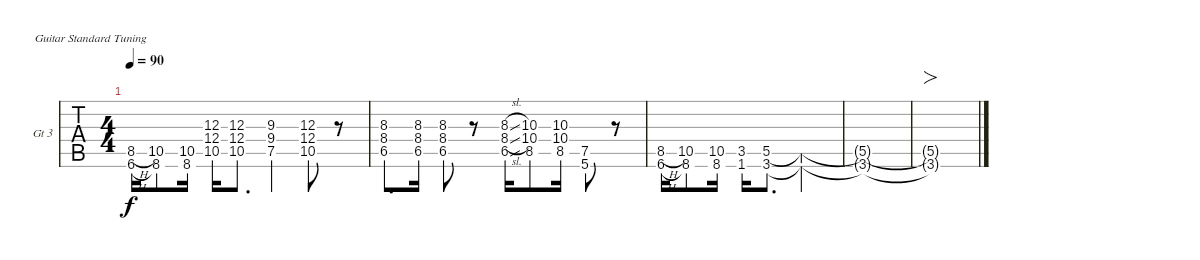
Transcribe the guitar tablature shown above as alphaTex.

\bracketExtendMode nobrackets
\firstSystemTrackNameOrientation horizontal
\otherSystemsTrackNameOrientation horizontal
\defaultBarNumberDisplay FirstOfSystem
\track ("Guitar 3" "Gt 3") {instrument distortionguitar}
\staff {tabs}
\tuning (E4 B3 G3 D3 A2 E2)
\ts (4 4)
\tempo 90
\clef g2
\ks c
(8.5{h} 6.6{h}).16{dy f} (10.5 8.6).8 (10.5 8.6).16 (12.3 12.4 10.5).16 (12.3 12.4 10.5).8{d} (9.3 9.4 7.5).4 (12.3 12.4 10.5).8 r.8 |
(8.3 8.4 6.5).8{d} (8.3 8.4 6.5).16 (8.3 8.4 6.5).8 r.8 (8.3{sl} 8.4{sl} 6.5{sl}).16{legatoorigin} (10.3 10.4 8.5).8 (10.3 10.4 8.5).16 (7.5 5.6).8 r.8 |
(8.5{h} 6.6{h}).16 (10.5 8.6).8 (10.5 8.6).16 (3.5 1.6).16 (5.5 3.6).8{d} (5.5{t} 3.6{t}).2 |
(5.5{t} 3.6{t}).1 |
(5.5{t} 3.6{t}).1{fo}
